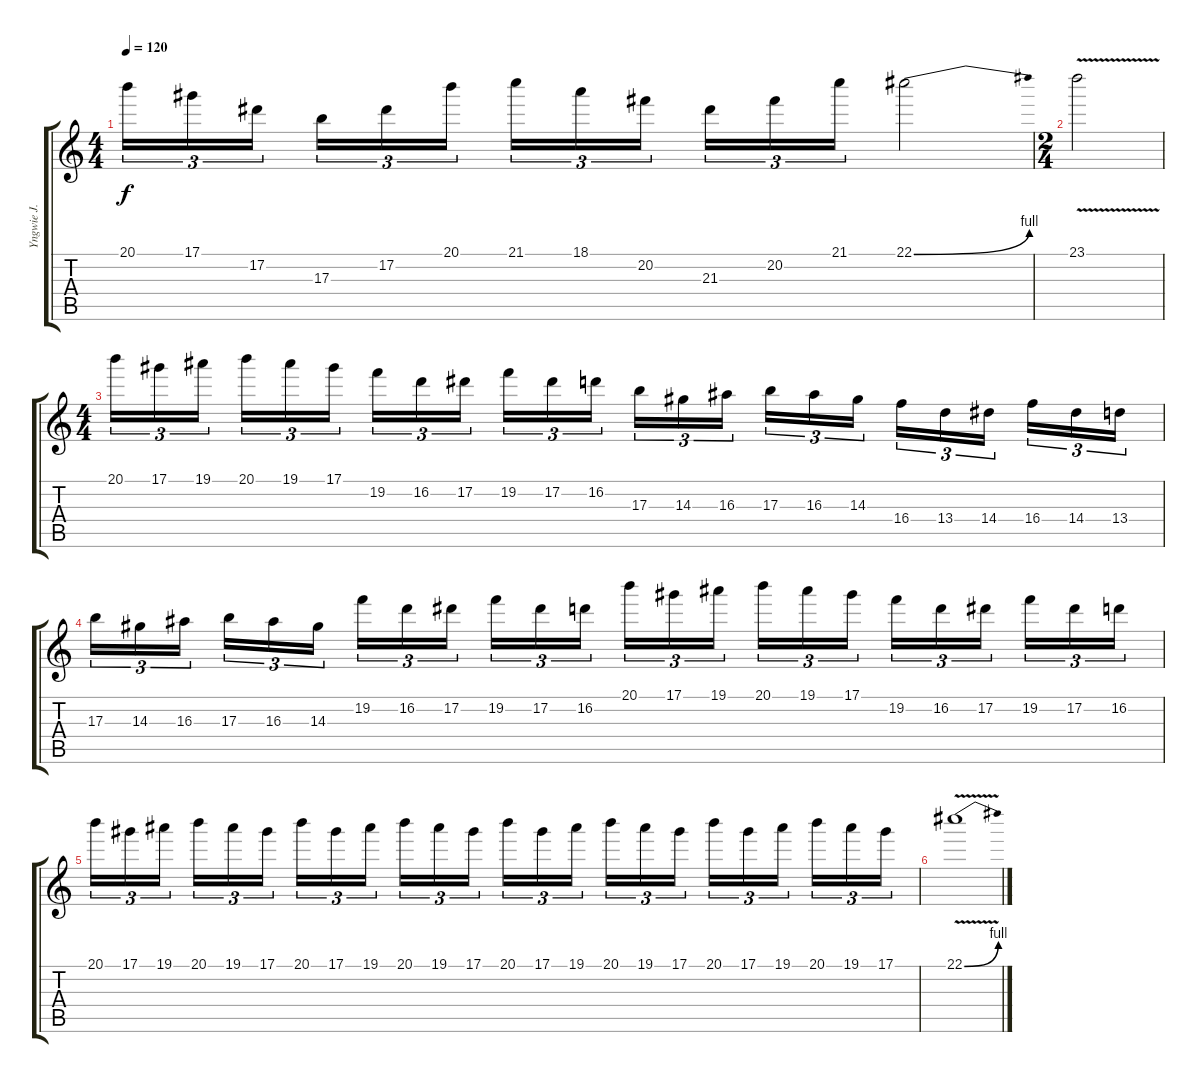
\track ("Yngwie J. Malmsteen" "Yngwie J. ") {instrument distortionguitar}
\staff {score tabs}
\tuning (Eb4 Bb3 Gb3 Db3 Ab2 Eb2) {hide}
\ts (4 4)
\tempo 120
\clef g2
\ks c
20.1.16{tu (3 2) dy f} 17.1.16{tu (3 2)} 17.2.16{tu (3 2) beam splitsecondary} 17.3.16{tu (3 2)} 17.2.16{tu (3 2)} 20.1.16{tu (3 2)} 21.1.16{tu (3 2)} 18.1.16{tu (3 2)} 20.2.16{tu (3 2) beam splitsecondary} 21.3.16{tu (3 2)} 20.2.16{tu (3 2)} 21.1.16{tu (3 2)} 22.1{be (bend 0 0 60 4)}.2 |
\ts (2 4)
23.1{v}.2 |
\ts (4 4)
20.1.16{tu (3 2)} 17.1.16{tu (3 2)} 19.1.16{tu (3 2) beam splitsecondary} 20.1.16{tu (3 2)} 19.1.16{tu (3 2)} 17.1.16{tu (3 2)} 19.2.16{tu (3 2)} 16.2.16{tu (3 2)} 17.2.16{tu (3 2) beam splitsecondary} 19.2.16{tu (3 2)} 17.2.16{tu (3 2)} 16.2.16{tu (3 2)} 17.3.16{tu (3 2)} 14.3.16{tu (3 2)} 16.3.16{tu (3 2) beam splitsecondary} 17.3.16{tu (3 2)} 16.3.16{tu (3 2)} 14.3.16{tu (3 2)} 16.4.16{tu (3 2)} 13.4.16{tu (3 2)} 14.4.16{tu (3 2) beam splitsecondary} 16.4.16{tu (3 2)} 14.4.16{tu (3 2)} 13.4.16{tu (3 2)} |
17.3.16{tu (3 2)} 14.3.16{tu (3 2)} 16.3.16{tu (3 2) beam splitsecondary} 17.3.16{tu (3 2)} 16.3.16{tu (3 2)} 14.3.16{tu (3 2)} 19.2.16{tu (3 2)} 16.2.16{tu (3 2)} 17.2.16{tu (3 2) beam splitsecondary} 19.2.16{tu (3 2)} 17.2.16{tu (3 2)} 16.2.16{tu (3 2)} 20.1.16{tu (3 2)} 17.1.16{tu (3 2)} 19.1.16{tu (3 2) beam splitsecondary} 20.1.16{tu (3 2)} 19.1.16{tu (3 2)} 17.1.16{tu (3 2)} 19.2.16{tu (3 2)} 16.2.16{tu (3 2)} 17.2.16{tu (3 2) beam splitsecondary} 19.2.16{tu (3 2)} 17.2.16{tu (3 2)} 16.2.16{tu (3 2)} |
20.1.16{tu (3 2)} 17.1.16{tu (3 2)} 19.1.16{tu (3 2) beam splitsecondary} 20.1.16{tu (3 2)} 19.1.16{tu (3 2)} 17.1.16{tu (3 2)} 20.1.16{tu (3 2)} 17.1.16{tu (3 2)} 19.1.16{tu (3 2) beam splitsecondary} 20.1.16{tu (3 2)} 19.1.16{tu (3 2)} 17.1.16{tu (3 2)} 20.1.16{tu (3 2)} 17.1.16{tu (3 2)} 19.1.16{tu (3 2) beam splitsecondary} 20.1.16{tu (3 2)} 19.1.16{tu (3 2)} 17.1.16{tu (3 2)} 20.1.16{tu (3 2)} 17.1.16{tu (3 2)} 19.1.16{tu (3 2) beam splitsecondary} 20.1.16{tu (3 2)} 19.1.16{tu (3 2)} 17.1.16{tu (3 2)} |
22.1{be (bend 0 0 60 4) v}.1
